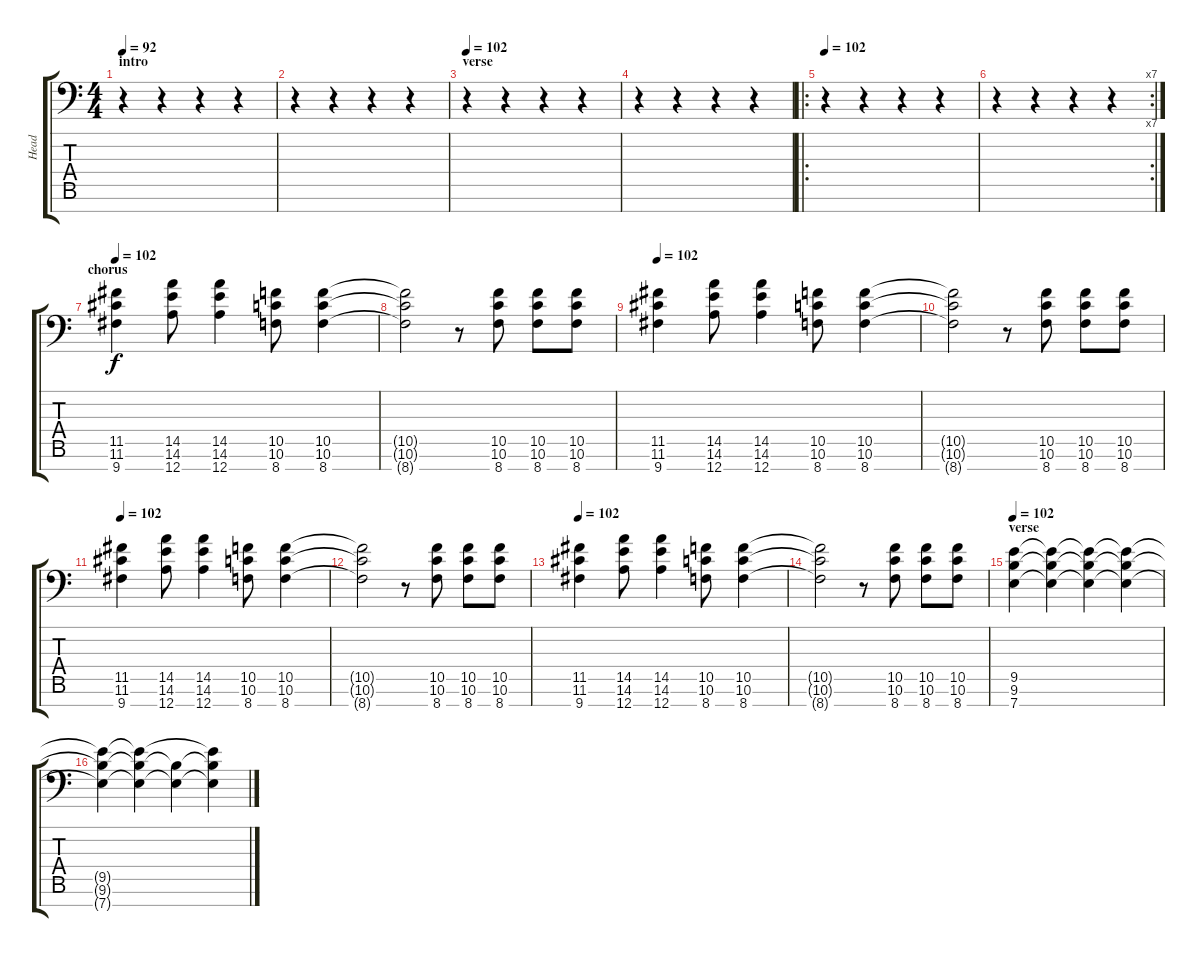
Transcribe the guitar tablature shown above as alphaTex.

\track ("Head" "Head") {instrument overdrivenguitar}
\staff {score tabs}
\tuning (D4 A3 F3 C3 G2 D2 A1) {hide}
\ts (4 4)
\section ("" "intro")
\tempo 92
\clef f4
\ks c
r.4{dy f instrument overdrivenguitar} r.4 r.4 r.4 |
r.4 r.4 r.4 r.4 |
\section ("" "verse")
\tempo 102
r.4 r.4 r.4 r.4 |
r.4 r.4 r.4 r.4 |
\ro
\tempo 102
r.4 r.4 r.4 r.4 |
\rc 7
r.4 r.4 r.4 r.4 |
\section ("" "chorus")
\tempo 102
(11.5 11.6 9.7).4 (14.5 14.6 12.7).8 (14.5 14.6 12.7).4 (10.5 10.6 8.7).8 (10.5 10.6 8.7).4 |
(10.5{t} 10.6{t} 8.7{t}).2 r.8 (10.5 10.6 8.7).8 (10.5 10.6 8.7).8 (10.5 10.6 8.7).8 |
\tempo 102
(11.5 11.6 9.7).4 (14.5 14.6 12.7).8 (14.5 14.6 12.7).4 (10.5 10.6 8.7).8 (10.5 10.6 8.7).4 |
(10.5{t} 10.6{t} 8.7{t}).2 r.8 (10.5 10.6 8.7).8 (10.5 10.6 8.7).8 (10.5 10.6 8.7).8 |
\tempo 102
(11.5 11.6 9.7).4 (14.5 14.6 12.7).8 (14.5 14.6 12.7).4 (10.5 10.6 8.7).8 (10.5 10.6 8.7).4 |
(10.5{t} 10.6{t} 8.7{t}).2 r.8 (10.5 10.6 8.7).8 (10.5 10.6 8.7).8 (10.5 10.6 8.7).8 |
\tempo 102
(11.5 11.6 9.7).4 (14.5 14.6 12.7).8 (14.5 14.6 12.7).4 (10.5 10.6 8.7).8 (10.5 10.6 8.7).4 |
(10.5{t} 10.6{t} 8.7{t}).2 r.8 (10.5 10.6 8.7).8 (10.5 10.6 8.7).8 (10.5 10.6 8.7).8 |
\section ("" "verse")
\tempo 102
(9.5 9.6 7.7).4 (9.5{t} 9.6{t} 7.7{t}).4 (9.5{t} 9.6{t} 7.7{t}).4 (9.5{t} 9.6{t} 7.7{t}).4 |
(9.5{t} 9.6{t} 7.7{t}).4 (9.5{t} 9.6{t} 7.7{t}).4 (9.6{t} 7.7{t}).4 (9.5{t} 9.6{t} 7.7{t}).4
